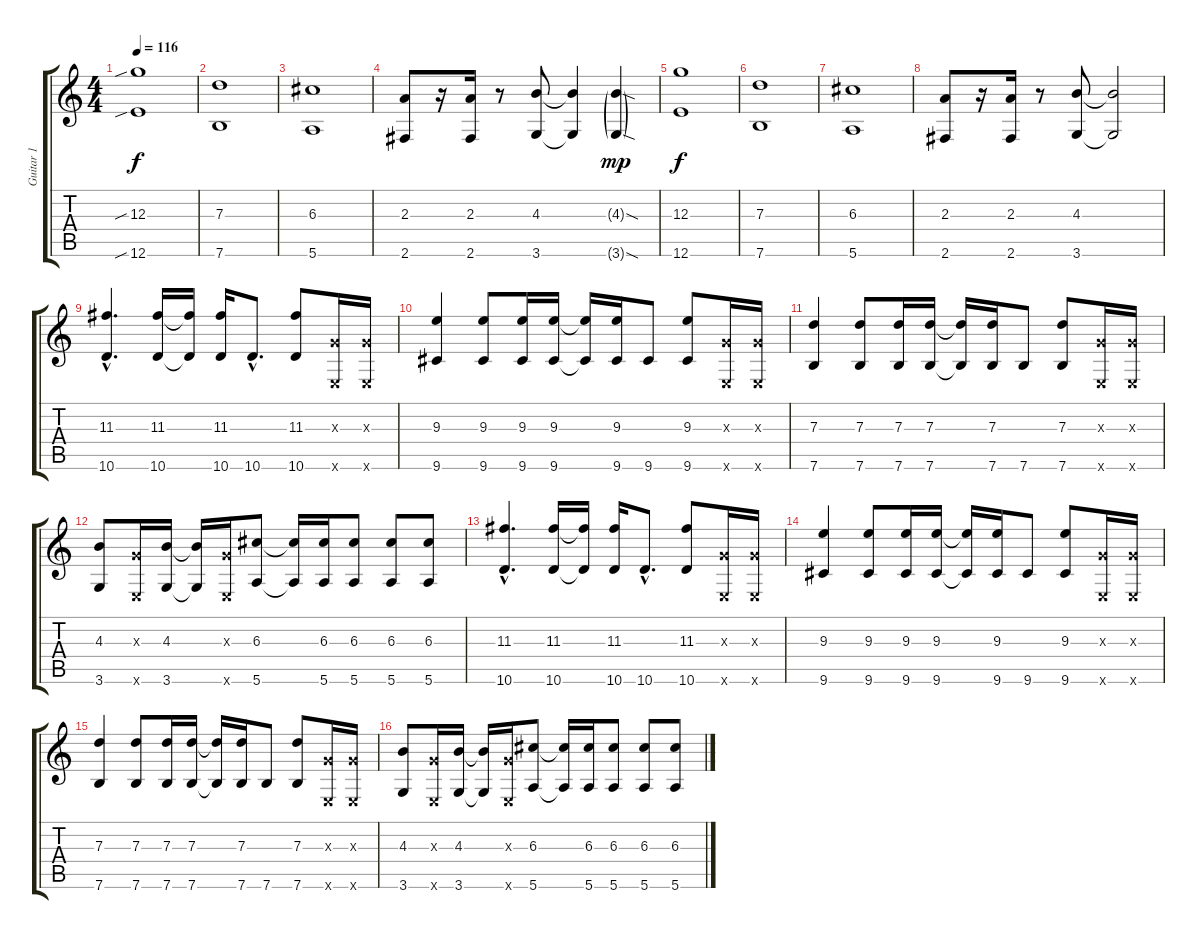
\track ("Guitar 1" "Guitar 1") {instrument acousticguitarnylon}
\staff {score tabs}
\tuning (E4 B3 G3 D3 A2 E2) {hide}
\ts (4 4)
\tempo 116
\clef g2
\ks c
(12.3{sib} 12.6{sib}).1{dy f} |
(7.3 7.6).1 |
(6.3 5.6).1 |
(2.3 2.6).8 r.16 (2.3 2.6).16 r.8 (4.3 3.6).8 (4.3{t} 3.6{t}).4 (4.3{sod g} 3.6{sod g}).4{dy mp} |
(12.3 12.6).1{dy f} |
(7.3 7.6).1 |
(6.3 5.6).1 |
(2.3 2.6).8 r.16 (2.3 2.6).16 r.8 (4.3 3.6).8 (4.3{t} 3.6{t}).2 |
(11.3{hac} 10.6{hac}).4{d} (11.3 10.6).16 (11.3{t} 10.6{t}).16 (11.3 10.6).16 10.6{hac}.8{d} (11.3 10.6).8 (0.3{x} 0.6{x}).16 (0.3{x} 0.6{x}).16 |
(9.3 9.6).4 (9.3 9.6).8 (9.3 9.6).16 (9.3 9.6).16 (9.3{t} 9.6{t}).16 (9.3 9.6).16 9.6.8 (9.3 9.6).8 (0.3{x} 0.6{x}).16 (0.3{x} 0.6{x}).16 |
(7.3 7.6).4 (7.3 7.6).8 (7.3 7.6).16 (7.3 7.6).16 (7.3{t} 7.6{t}).16 (7.3 7.6).16 7.6.8 (7.3 7.6).8 (0.3{x} 0.6{x}).16 (0.3{x} 0.6{x}).16 |
(4.3 3.6).8 (0.3{x} 0.6{x}).16 (4.3 3.6).16 (4.3{t} 3.6{t}).16 (0.3{x} 0.6{x}).16 (6.3 5.6).8 (6.3{t} 5.6{t}).16 (6.3 5.6).16 (6.3 5.6).8 (6.3 5.6).8 (6.3 5.6).8 |
(11.3{hac} 10.6{hac}).4{d} (11.3 10.6).16 (11.3{t} 10.6{t}).16 (11.3 10.6).16 10.6{hac}.8{d} (11.3 10.6).8 (0.3{x} 0.6{x}).16 (0.3{x} 0.6{x}).16 |
(9.3 9.6).4 (9.3 9.6).8 (9.3 9.6).16 (9.3 9.6).16 (9.3{t} 9.6{t}).16 (9.3 9.6).16 9.6.8 (9.3 9.6).8 (0.3{x} 0.6{x}).16 (0.3{x} 0.6{x}).16 |
(7.3 7.6).4 (7.3 7.6).8 (7.3 7.6).16 (7.3 7.6).16 (7.3{t} 7.6{t}).16 (7.3 7.6).16 7.6.8 (7.3 7.6).8 (0.3{x} 0.6{x}).16 (0.3{x} 0.6{x}).16 |
(4.3 3.6).8 (0.3{x} 0.6{x}).16 (4.3 3.6).16 (4.3{t} 3.6{t}).16 (0.3{x} 0.6{x}).16 (6.3 5.6).8 (6.3{t} 5.6{t}).16 (6.3 5.6).16 (6.3 5.6).8 (6.3 5.6).8 (6.3 5.6).8
